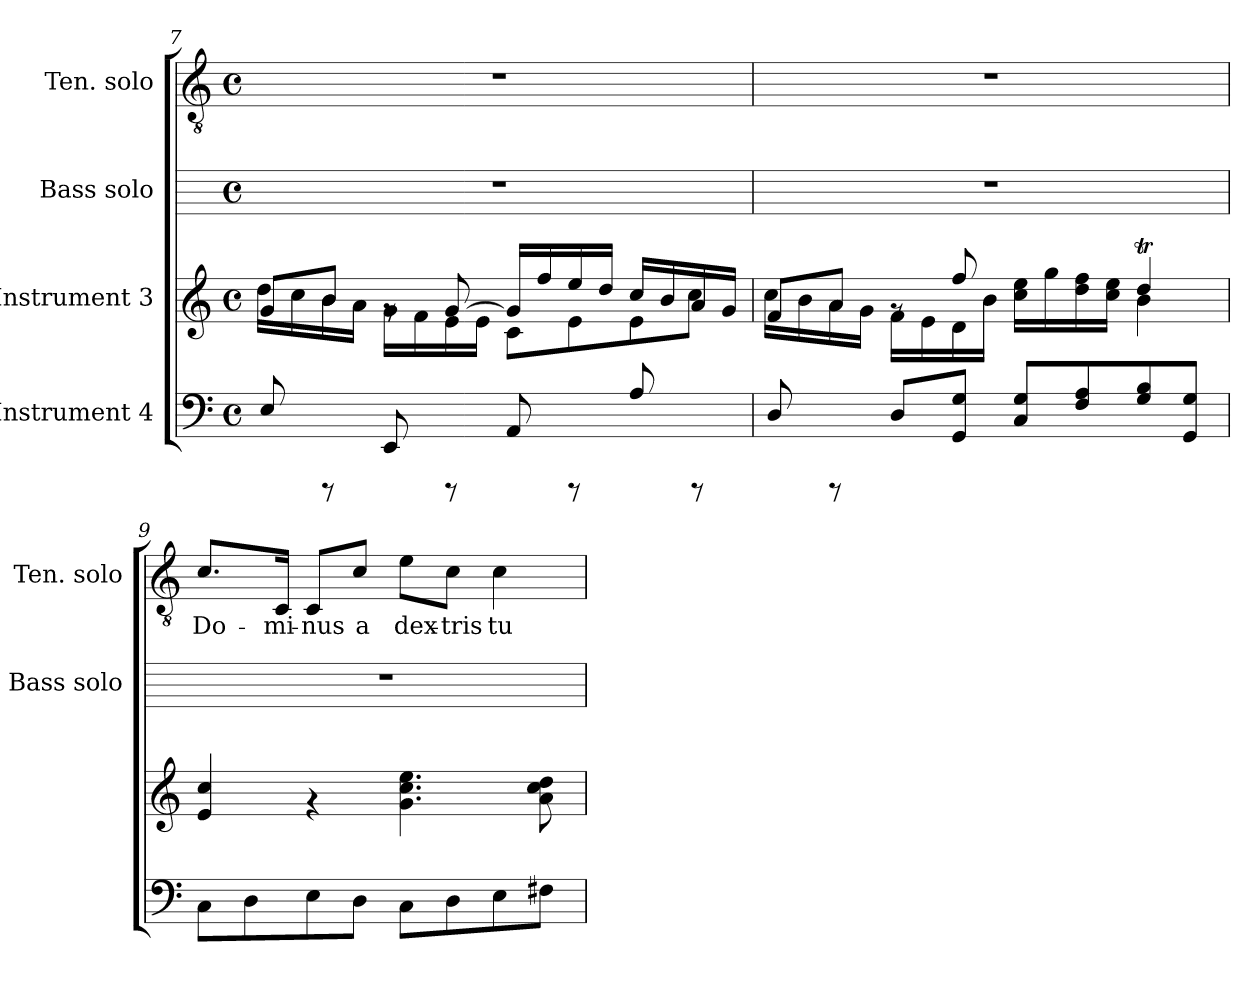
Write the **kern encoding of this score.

**kern	**kern	**kern	**kern	**text
*part4	*part3	*part2	*part1	*part1
*staff4	*staff3	*staff2	*staff1	*staff1
*I"Instrument 4	*I"Instrument 3	*I"Bass solo	*I"Ten. solo	*
*	*	*I'Bass solo	*I'Ten. solo	*
!!LO:LB:g=z
*clefF4	*clefG2	*	*clefGv2	*
*k[]	*k[]	*k[]	*k[]	*
*C:	*C:	*C:	*C:	*
*M4/4	*M4/4	*M4/4	*M4/4	*
*met(c)	*met(c)	*met(c)	*met(c)	*
=7	=7	=7	=7	=7
*	*^	*	*	*
8E/	8g/L	16dd\L	1r	1r	.
.	.	16cc\	.	.	.
8rCCC	8b/J	16b\	.	.	.
.	.	16a\J	.	.	.
8EE/	8rf	16g\L	.	.	.
.	.	16f\	.	.	.
8rCCC	[>8g/	16e\	.	.	.
.	.	16e\J	.	.	.
8AA/	16g/L]	8c\L	.	.	.
.	16ff/	.	.	.	.
8rCCC	16ee/	8e\	.	.	.
.	16dd/J	.	.	.	.
8A/	16cc/L	8e\	.	.	.
.	16b/	.	.	.	.
8rCCC	16a/	8cc\J	.	.	.
.	16g/J	.	.	.	.
=8	=8	=8	=8	=8	=8
8D/	8f/L	16cc\L	1r	1r	.
.	.	16b\	.	.	.
8rCCC	8a/J	16a\	.	.	.
.	.	16g\J	.	.	.
8D/L	8rf	16f\L	.	.	.
.	.	16e\	.	.	.
8G/ 8GG/J	8ff/	16d\	.	.	.
.	.	16b\J	.	.	.
8G/ 8C/L	4ryy	16ee\ 16cc\L	.	.	.
.	.	16gg\	.	.	.
8A/ 8F/	.	16ff\ 16dd\	.	.	.
.	.	16ee\ 16cc\J	.	.	.
8B/ 8G/	4ddT/	4b\	.	.	.
8G/ 8GG/J	.	.	.	.	.
*	*v	*v	*	*	*
=9	=9	=9	=9	=9
!	!	!	!	!LO:LY:b:cj
8C\L	4cc/ 4e/	1r	8.c/L	Do-
8D\	.	.	.	.
!	!	!	!	!LO:LY:b:cj
.	.	.	16C/Jk	-mi-
!	!	!	!	!LO:LY:b:cj
8E\	4rf	.	8C/L	-nus
!	!	!	!	!LO:LY:b:cj
8D\J	.	.	8c/J	a
!	!	!	!	!LO:LY:b:cj
8C\L	4.ee\ 4.cc\ 4.g\	.	8e\L	dex-
!	!	!	!	!LO:LY:b:cj
8D\	.	.	8c\J	-tris
!	!	!	!	!LO:LY:b:cj
8E\	.	.	4c\	tu-
8F#X\J	8dd\ 8cc\ 8a\	.	.	.
=	=	=	=	=
*-	*-	*-	*-	*-
